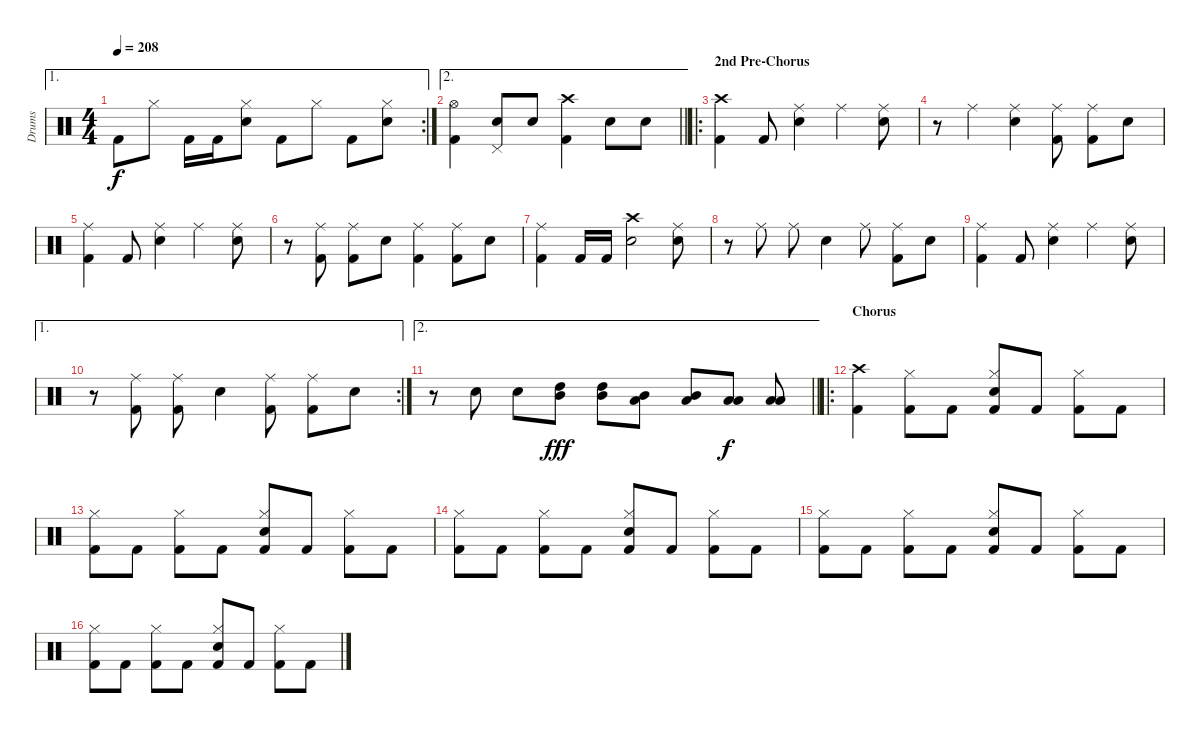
\track ("Drums" "Drums") {instrument percussion}
\staff {score}
\articulation defaults
\ae 1
\rc 2
\ts (4 4)
\tempo 208
\clef neutral
\ks c "Kick (hit) 2".8{dy f} "Hi-Hat (closed)".8 "Kick (hit) 2".16 "Kick (hit) 2".16
("Hi-Hat (closed)" "Electric Snare (hit)").8 "Kick (hit) 2".8 "Hi-Hat (closed)".8 "Kick (hit) 2".8 ("Hi-Hat (closed)" "Electric Snare (hit)").8 |
\ae 2
\barLineRight lightlight
("Hi-Hat (open)" "Kick (hit) 2").4 ("Pedal Hi-Hat (hit)" "Electric Snare (hit)").8 "Electric Snare (hit)".8 ("Crash high (hit)" "Kick (hit) 2").4 "Electric Snare (hit)".8 "Electric Snare (hit)".8 |
\ro
\section ("" "2nd Pre-Chorus")
("Crash high (hit)" "Kick (hit) 2").4 "Kick (hit) 2".8 ("Ride (middle)" "Electric Snare (hit)").4 "Ride (middle)".4 ("Ride (middle)" "Electric Snare (hit)").8 |
r.8 "Ride (middle)".4 ("Ride (middle)" "Electric Snare (hit)").4 ("Ride (middle)" "Kick (hit) 2").8 ("Ride (middle)" "Kick (hit) 2").8 "Electric Snare (hit)".8 |
("Ride (middle)" "Kick (hit) 2").4 "Kick (hit) 2".8 ("Ride (middle)" "Electric Snare (hit)").4 "Ride (middle)".4 ("Ride (middle)" "Electric Snare (hit)").8 |
r.8 ("Ride (middle)" "Kick (hit) 2").8 ("Ride (middle)" "Kick (hit) 2").8 "Electric Snare (hit)".8 ("Ride (middle)" "Kick (hit) 2").4 ("Ride (middle)" "Kick (hit) 2").8 "Electric Snare (hit)".8 |
("Ride (middle)" "Kick (hit) 2").4 "Kick (hit) 2".16 "Kick (hit) 2".16 ("Crash high (hit)" "Electric Snare (hit)").2 ("Ride (middle)" "Electric Snare (hit)").8 |
r.8 "Ride (middle)".8 "Ride (middle)".8 "Electric Snare (hit)".4 "Ride (middle)".8 ("Ride (middle)" "Kick (hit) 2").8 "Electric Snare (hit)".8 |
("Ride (middle)" "Kick (hit) 2").4 "Kick (hit) 2".8 ("Ride (middle)" "Electric Snare (hit)").4 "Ride (middle)".4 ("Ride (middle)" "Electric Snare (hit)").8 |
\ae 1
\rc 2
r.8 ("Ride (middle)" "Kick (hit) 2").8 ("Ride (middle)" "Kick (hit) 2").8 "Electric Snare (hit)".4 ("Ride (middle)" "Kick (hit) 2").8 ("Ride (middle)" "Kick (hit) 2").8 "Electric Snare (hit)".8 |
\ae 2
\barLineRight lightlight
r.8 "Electric Snare (hit)".8 "Electric Snare (hit)".8 ("High Tom (hit)" "Mid Tom (hit)").8{dy fff} ("High Tom (hit)" "Mid Tom (hit)").8 ("Low Tom (hit)" "Mid Tom (hit)").8 ("Low Tom (hit)" "Mid Tom (hit)").8 ("Low Tom (hit)" "Low Tom (hit)").8{dy f} ("Low Tom (hit)" "Low Tom (hit)").8 |
\ro
\section ("" "Chorus")
("Crash high (hit)" "Kick (hit) 2").4 ("Hi-Hat (closed)" "Kick (hit) 2").8 "Kick (hit) 2".8 ("Hi-Hat (closed)" "Electric Snare (hit)" "Kick (hit) 2").8 "Kick (hit) 2".8 ("Hi-Hat (closed)" "Kick (hit) 2").8 "Kick (hit) 2".8 |
("Hi-Hat (closed)" "Kick (hit) 2").8 "Kick (hit) 2".8 ("Hi-Hat (closed)" "Kick (hit) 2").8 "Kick (hit) 2".8 ("Hi-Hat (closed)" "Electric Snare (hit)" "Kick (hit) 2").8 "Kick (hit) 2".8 ("Hi-Hat (closed)" "Kick (hit) 2").8 "Kick (hit) 2".8 |
("Hi-Hat (closed)" "Kick (hit) 2").8 "Kick (hit) 2".8 ("Hi-Hat (closed)" "Kick (hit) 2").8 "Kick (hit) 2".8 ("Hi-Hat (closed)" "Electric Snare (hit)" "Kick (hit) 2").8 "Kick (hit) 2".8 ("Hi-Hat (closed)" "Kick (hit) 2").8 "Kick (hit) 2".8 |
("Hi-Hat (closed)" "Kick (hit) 2").8 "Kick (hit) 2".8 ("Hi-Hat (closed)" "Kick (hit) 2").8 "Kick (hit) 2".8 ("Hi-Hat (closed)" "Electric Snare (hit)" "Kick (hit) 2").8 "Kick (hit) 2".8 ("Hi-Hat (closed)" "Kick (hit) 2").8 "Kick (hit) 2".8 |
("Hi-Hat (closed)" "Kick (hit) 2").8 "Kick (hit) 2".8 ("Hi-Hat (closed)" "Kick (hit) 2").8 "Kick (hit) 2".8 ("Hi-Hat (closed)" "Electric Snare (hit)" "Kick (hit) 2").8 "Kick (hit) 2".8 ("Hi-Hat (closed)" "Kick (hit) 2").8 "Kick (hit) 2".8
